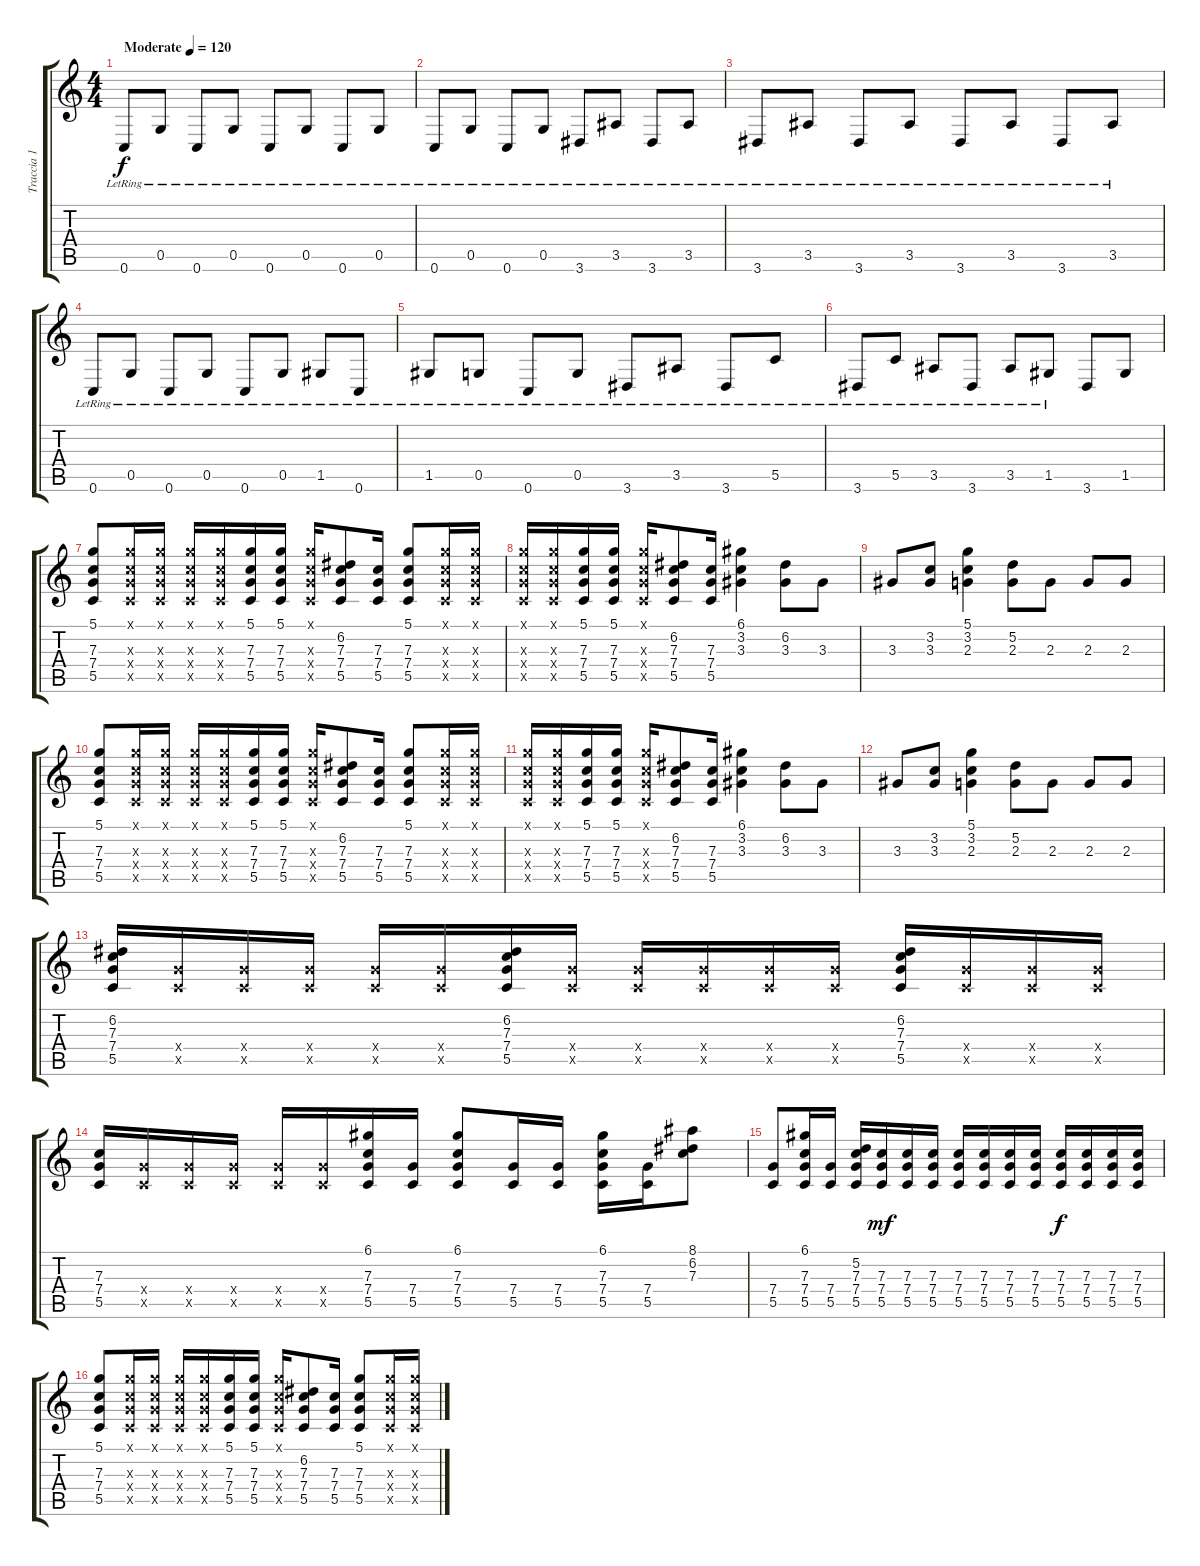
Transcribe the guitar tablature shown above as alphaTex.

\track ("Traccia 1" "Traccia 1") {instrument acousticguitarnylon}
\staff {score tabs}
\tuning (D4 A3 F3 C3 G2 C2) {hide}
\ts (4 4)
\tempo (120 "Moderate")
\clef g2
\ks c
0.6{lr}.8{dy f instrument acousticguitarnylon} 0.5{lr}.8 0.6{lr}.8 0.5{lr}.8 0.6{lr}.8 0.5{lr}.8 0.6{lr}.8 0.5{lr}.8 |
0.6{lr}.8 0.5{lr}.8 0.6{lr}.8 0.5{lr}.8 3.6{lr}.8 3.5{lr}.8 3.6{lr}.8 3.5{lr}.8 |
3.6{lr}.8 3.5{lr}.8 3.6{lr}.8 3.5{lr}.8 3.6{lr}.8 3.5{lr}.8 3.6{lr}.8 3.5{lr}.8 |
0.6{lr}.8 0.5{lr}.8 0.6{lr}.8 0.5{lr}.8 0.6{lr}.8 0.5{lr}.8 1.5{lr}.8 0.6{lr}.8 |
1.5{lr}.8 0.5{lr}.8 0.6{lr}.8 0.5{lr}.8 3.6{lr}.8 3.5{lr}.8 3.6{lr}.8 5.5{lr}.8 |
3.6{lr}.8 5.5{lr}.8 3.5{lr}.8 3.6{lr}.8 3.5{lr}.8 1.5{lr}.8 3.6.8 1.5.8 |
(5.1 7.3 7.4 5.5).8 (5.1{x} 7.3{x} 7.4{x} 5.5{x}).16 (5.1{x} 7.3{x} 7.4{x} 5.5{x}).16 (5.1{x} 7.3{x} 7.4{x} 5.5{x}).16 (5.1{x} 7.3{x} 7.4{x} 5.5{x}).16 (5.1 7.3 7.4 5.5).16 (5.1 7.3 7.4 5.5).16 (5.1{x} 7.3{x} 7.4{x} 5.5{x}).16 (6.2 7.3 7.4 5.5).8 (7.3 7.4 5.5).16 (5.1 7.3 7.4 5.5).8 (5.1{x} 7.3{x} 7.4{x} 5.5{x}).16 (5.1{x} 7.3{x} 7.4{x} 5.5{x}).16 |
(5.1{x} 7.3{x} 7.4{x} 5.5{x}).16 (5.1{x} 7.3{x} 7.4{x} 5.5{x}).16 (5.1 7.3 7.4 5.5).16 (5.1 7.3 7.4 5.5).16 (5.1{x} 7.3{x} 7.4{x} 5.5{x}).16 (6.2 7.3 7.4 5.5).8 (7.3 7.4 5.5).16 (6.1 3.2 3.3).4 (6.2 3.3).8 3.3.8 |
3.3.8 (3.2 3.3).8 (5.1 3.2 2.3).4 (5.2 2.3).8 2.3.8 2.3.8 2.3.8 |
(5.1 7.3 7.4 5.5).8 (5.1{x} 7.3{x} 7.4{x} 5.5{x}).16 (5.1{x} 7.3{x} 7.4{x} 5.5{x}).16 (5.1{x} 7.3{x} 7.4{x} 5.5{x}).16 (5.1{x} 7.3{x} 7.4{x} 5.5{x}).16 (5.1 7.3 7.4 5.5).16 (5.1 7.3 7.4 5.5).16 (5.1{x} 7.3{x} 7.4{x} 5.5{x}).16 (6.2 7.3 7.4 5.5).8 (7.3 7.4 5.5).16 (5.1 7.3 7.4 5.5).8 (5.1{x} 7.3{x} 7.4{x} 5.5{x}).16 (5.1{x} 7.3{x} 7.4{x} 5.5{x}).16 |
(5.1{x} 7.3{x} 7.4{x} 5.5{x}).16 (5.1{x} 7.3{x} 7.4{x} 5.5{x}).16 (5.1 7.3 7.4 5.5).16 (5.1 7.3 7.4 5.5).16 (5.1{x} 7.3{x} 7.4{x} 5.5{x}).16 (6.2 7.3 7.4 5.5).8 (7.3 7.4 5.5).16 (6.1 3.2 3.3).4 (6.2 3.3).8 3.3.8 |
3.3.8 (3.2 3.3).8 (5.1 3.2 2.3).4 (5.2 2.3).8 2.3.8 2.3.8 2.3.8 |
(6.2 7.3 7.4 5.5).16 (7.4{x} 5.5{x}).16 (7.4{x} 5.5{x}).16 (7.4{x} 5.5{x}).16 (7.4{x} 5.5{x}).16 (7.4{x} 5.5{x}).16 (6.2 7.3 7.4 5.5).16 (7.4{x} 5.5{x}).16 (7.4{x} 5.5{x}).16 (7.4{x} 5.5{x}).16 (7.4{x} 5.5{x}).16 (7.4{x} 5.5{x}).16 (6.2 7.3 7.4 5.5).16 (7.4{x} 5.5{x}).16 (7.4{x} 5.5{x}).16 (7.4{x} 5.5{x}).16 |
(7.3 7.4 5.5).16 (7.4{x} 5.5{x}).16 (7.4{x} 5.5{x}).16 (7.4{x} 5.5{x}).16 (7.4{x} 5.5{x}).16 (7.4{x} 5.5{x}).16 (6.1 7.3 7.4 5.5).16 (7.4 5.5).16 (6.1 7.3 7.4 5.5).8 (7.4 5.5).16 (7.4 5.5).16 (6.1 7.3 7.4 5.5).16 (7.4 5.5).16 (8.1 6.2 7.3).8 |
(7.4 5.5).8 (6.1 7.3 7.4 5.5).16 (7.4 5.5).16 (5.2 7.3 7.4 5.5).16 (7.3 7.4 5.5).16{dy mf} (7.3 7.4 5.5).16 (7.3 7.4 5.5).16 (7.3 7.4 5.5).16 (7.3 7.4 5.5).16 (7.3 7.4 5.5).16 (7.3 7.4 5.5).16 (7.3 7.4 5.5).16{dy f} (7.3 7.4 5.5).16 (7.3 7.4 5.5).16 (7.3 7.4 5.5).16 |
(5.1 7.3 7.4 5.5).8 (5.1{x} 7.3{x} 7.4{x} 5.5{x}).16 (5.1{x} 7.3{x} 7.4{x} 5.5{x}).16 (5.1{x} 7.3{x} 7.4{x} 5.5{x}).16 (5.1{x} 7.3{x} 7.4{x} 5.5{x}).16 (5.1 7.3 7.4 5.5).16 (5.1 7.3 7.4 5.5).16 (5.1{x} 7.3{x} 7.4{x} 5.5{x}).16 (6.2 7.3 7.4 5.5).8 (7.3 7.4 5.5).16 (5.1 7.3 7.4 5.5).8 (5.1{x} 7.3{x} 7.4{x} 5.5{x}).16 (5.1{x} 7.3{x} 7.4{x} 5.5{x}).16
